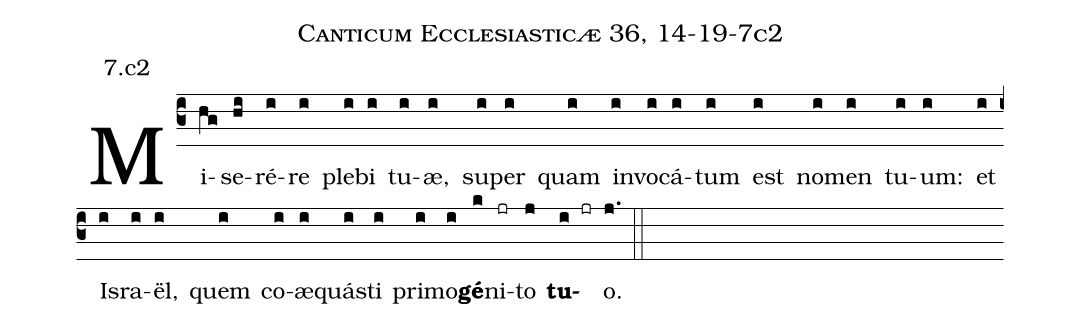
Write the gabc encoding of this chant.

name: Canticum Ecclesiasticæ 36, 14-19-7c2;
annotation: 7.c2;
%%
(c3)Mi(hg)se(hi)ré(i)re(i) ple(i)bi(i) tu(i)æ,(i) su(i)per(i) quam(i) in(i)vo(i)cá(i)tum(i) est(i) no(i)men(i) tu(i)um:(i) et(i) Is(i)ra(i)ël,(i) quem(i) co(i)æ(i)quá(i)sti(i) pri(i)mo(i)<b>gé</b>(k)ni(jr)to(j) <b>tu</b>(i jr)o.(j.) (::)


%E(i) u(i) o(j) u(i) a(h) e.(ih..) (::)
